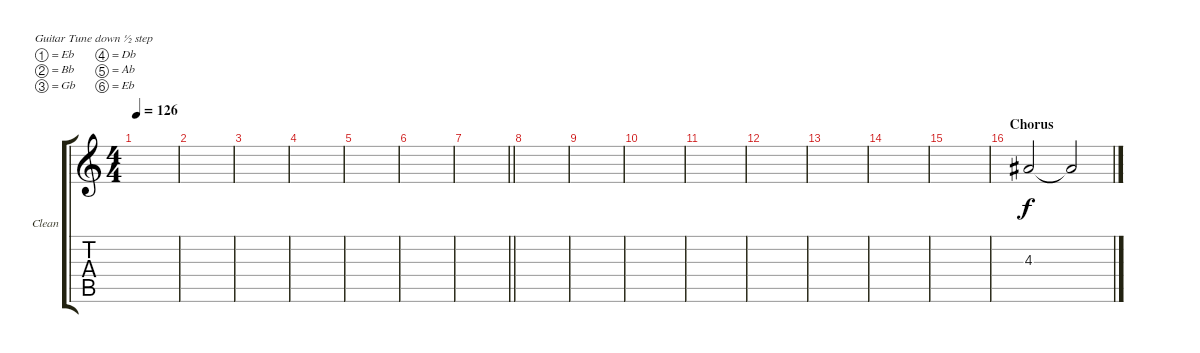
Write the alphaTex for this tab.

\defaultSystemsLayout 4
\bracketExtendMode groupsimilarinstruments
\firstSystemTrackNameOrientation horizontal
\otherSystemsTrackNameOrientation horizontal
\chordDiagramsInScore
\track ("Clean" "Clean") {instrument electricguitarclean}
\staff {score tabs}
\tuning (Eb4 Bb3 Gb3 Db3 Ab2 Eb2)
\ts (4 4)
\tempo 126
\clef g2
\ks c
|
|
|
|
|
|
\barLineRight lightlight
|
|
|
|
|
|
|
|
|
\section ("" "Chorus")
4.3.2 4.3{t}.2
